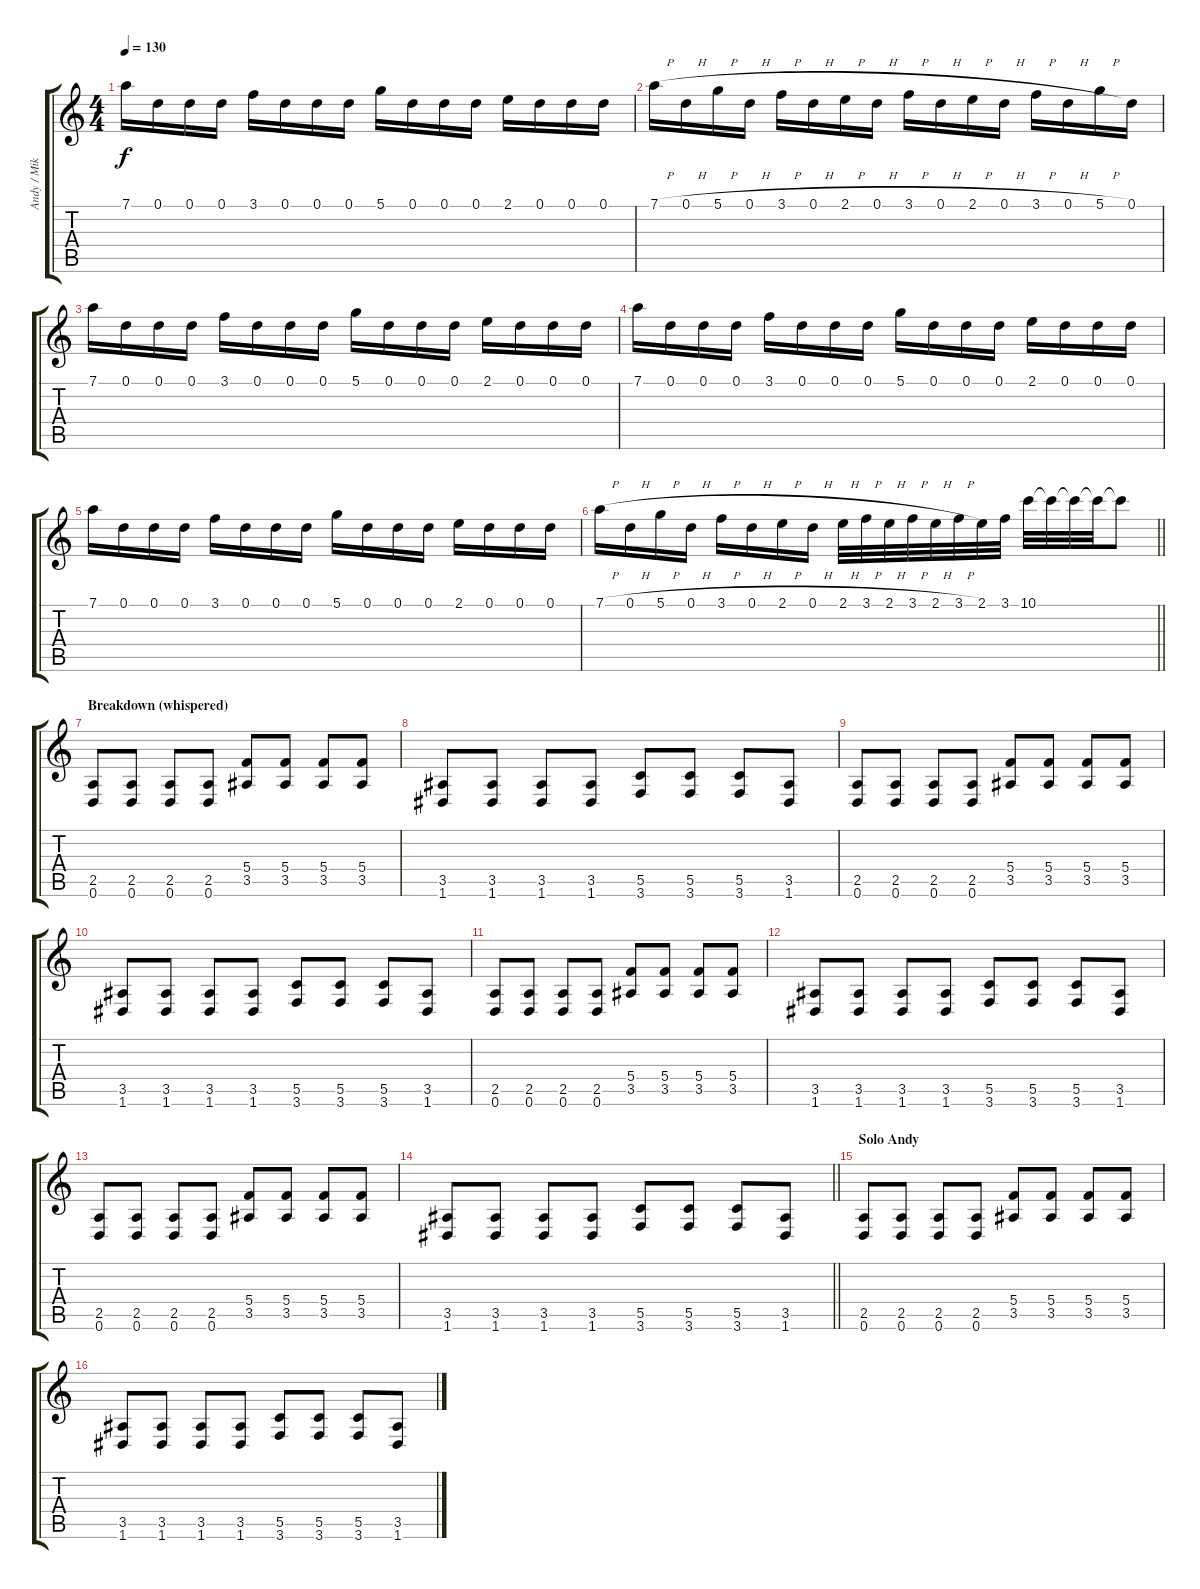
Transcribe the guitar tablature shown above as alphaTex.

\track ("Andy / Mike Fills" "Andy / Mik") {instrument distortionguitar}
\staff {score tabs}
\tuning (D4 A3 F3 C3 G2 D2) {hide}
\ts (4 4)
\tempo 130
\clef g2
\ks c
7.1.16{dy f} 0.1.16 0.1.16 0.1.16 3.1.16 0.1.16 0.1.16 0.1.16 5.1.16 0.1.16 0.1.16 0.1.16 2.1.16 0.1.16 0.1.16 0.1.16 |
7.1{h}.16 0.1{h}.16 5.1{h}.16 0.1{h}.16 3.1{h}.16 0.1{h}.16 2.1{h}.16 0.1{h}.16 3.1{h}.16 0.1{h}.16 2.1{h}.16 0.1{h}.16 3.1{h}.16 0.1{h}.16 5.1{h}.16 0.1.16 |
7.1.16 0.1.16 0.1.16 0.1.16 3.1.16 0.1.16 0.1.16 0.1.16 5.1.16 0.1.16 0.1.16 0.1.16 2.1.16 0.1.16 0.1.16 0.1.16 |
7.1.16 0.1.16 0.1.16 0.1.16 3.1.16 0.1.16 0.1.16 0.1.16 5.1.16 0.1.16 0.1.16 0.1.16 2.1.16 0.1.16 0.1.16 0.1.16 |
7.1.16 0.1.16 0.1.16 0.1.16 3.1.16 0.1.16 0.1.16 0.1.16 5.1.16 0.1.16 0.1.16 0.1.16 2.1.16 0.1.16 0.1.16 0.1.16 |
\barLineRight lightlight
7.1{h}.16 0.1{h}.16 5.1{h}.16 0.1{h}.16 3.1{h}.16 0.1{h}.16 2.1{h}.16 0.1{h}.16 2.1{h}.32 3.1{h}.32 2.1{h}.32 3.1{h}.32 2.1{h}.32 3.1{h}.32 2.1.32 3.1.32 10.1.32 10.1{t}.32 10.1{t}.32 10.1{t}.32 10.1{t}.8 |
\section ("" "Breakdown (whispered)")
(2.5 0.6).8 (2.5 0.6).8 (2.5 0.6).8 (2.5 0.6).8 (5.4 3.5).8 (5.4 3.5).8 (5.4 3.5).8 (5.4 3.5).8 |
(3.5 1.6).8 (3.5 1.6).8 (3.5 1.6).8 (3.5 1.6).8 (5.5 3.6).8 (5.5 3.6).8 (5.5 3.6).8 (3.5 1.6).8 |
(2.5 0.6).8 (2.5 0.6).8 (2.5 0.6).8 (2.5 0.6).8 (5.4 3.5).8 (5.4 3.5).8 (5.4 3.5).8 (5.4 3.5).8 |
(3.5 1.6).8 (3.5 1.6).8 (3.5 1.6).8 (3.5 1.6).8 (5.5 3.6).8 (5.5 3.6).8 (5.5 3.6).8 (3.5 1.6).8 |
(2.5 0.6).8 (2.5 0.6).8 (2.5 0.6).8 (2.5 0.6).8 (5.4 3.5).8 (5.4 3.5).8 (5.4 3.5).8 (5.4 3.5).8 |
(3.5 1.6).8 (3.5 1.6).8 (3.5 1.6).8 (3.5 1.6).8 (5.5 3.6).8 (5.5 3.6).8 (5.5 3.6).8 (3.5 1.6).8 |
(2.5 0.6).8 (2.5 0.6).8 (2.5 0.6).8 (2.5 0.6).8 (5.4 3.5).8 (5.4 3.5).8 (5.4 3.5).8 (5.4 3.5).8 |
\barLineRight lightlight
(3.5 1.6).8 (3.5 1.6).8 (3.5 1.6).8 (3.5 1.6).8 (5.5 3.6).8 (5.5 3.6).8 (5.5 3.6).8 (3.5 1.6).8 |
\section ("" "Solo Andy")
(2.5 0.6).8 (2.5 0.6).8 (2.5 0.6).8 (2.5 0.6).8 (5.4 3.5).8 (5.4 3.5).8 (5.4 3.5).8 (5.4 3.5).8 |
(3.5 1.6).8 (3.5 1.6).8 (3.5 1.6).8 (3.5 1.6).8 (5.5 3.6).8 (5.5 3.6).8 (5.5 3.6).8 (3.5 1.6).8
